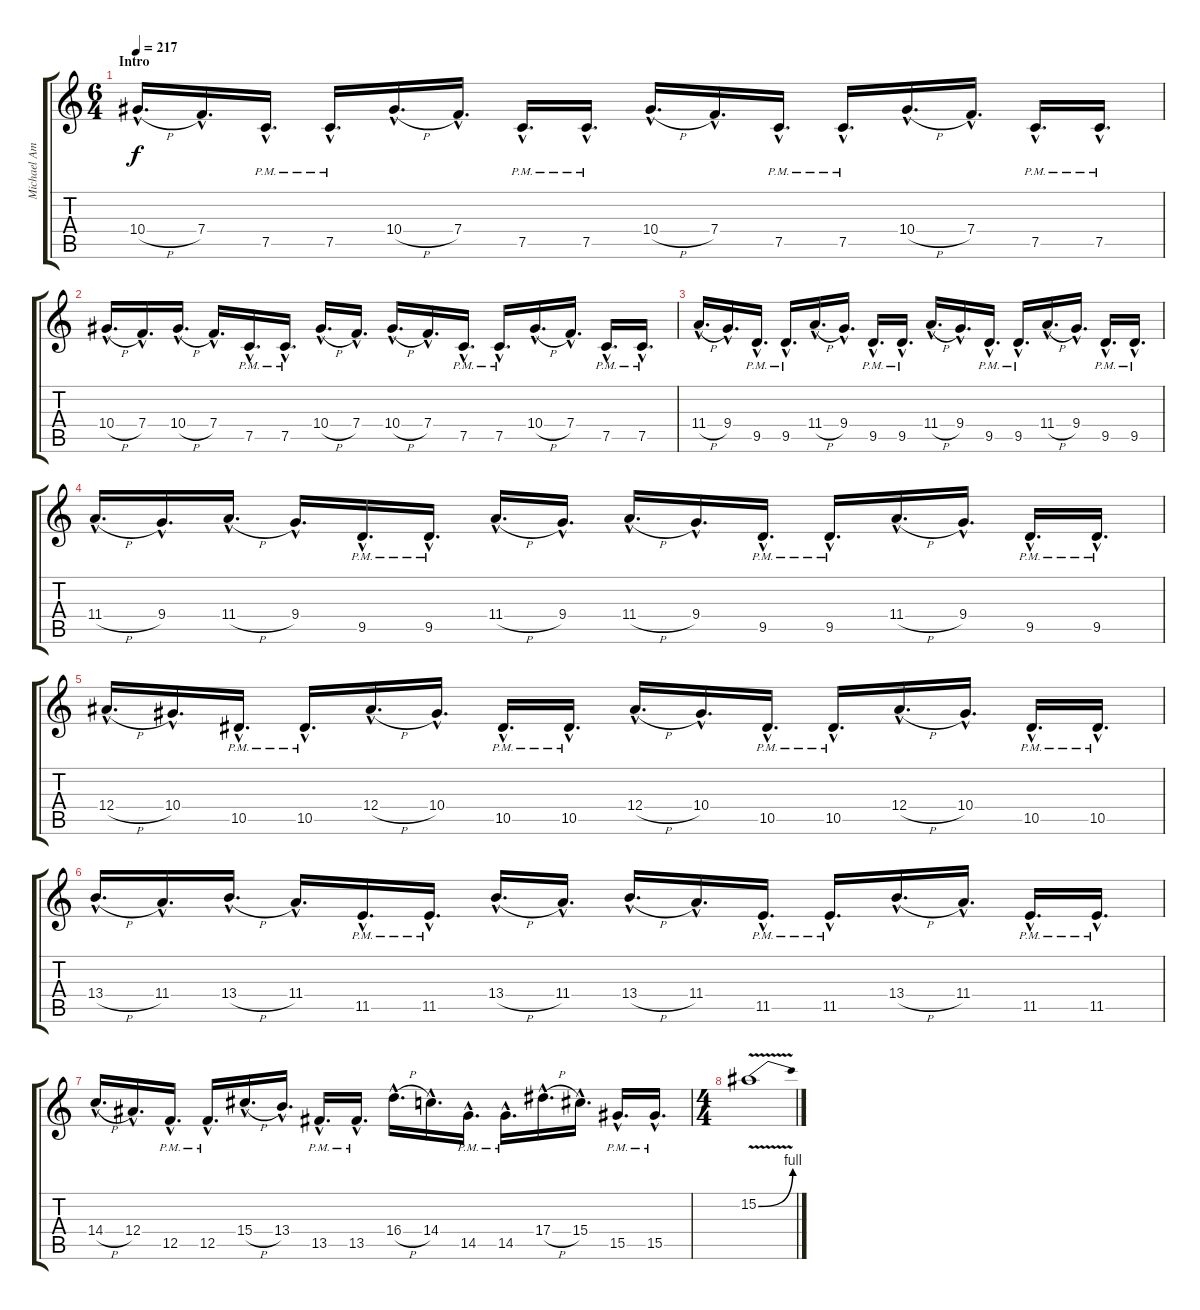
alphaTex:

\track ("Michael Amott" "Michael Am") {instrument distortionguitar}
\staff {score tabs}
\tuning (C4 G3 Eb3 Bb2 F2 C2) {hide}
\ts (6 4)
\section ("" "Intro")
\tempo 217
\clef g2
\ks c
10.4{h hac}.16{d dy f instrument distortionguitar} 7.4{hac}.16{d} 7.5{hac pm}.16{d} 7.5{hac pm}.16{d} 10.4{h hac}.16{d} 7.4{hac}.16{d} 7.5{hac pm}.16{d} 7.5{hac pm}.16{d} 10.4{h hac}.16{d} 7.4{hac}.16{d} 7.5{hac pm}.16{d} 7.5{hac pm}.16{d} 10.4{h hac}.16{d} 7.4{hac}.16{d} 7.5{hac pm}.16{d} 7.5{hac pm}.16{d} |
10.4{h hac}.16{d} 7.4{hac}.16{d} 10.4{h hac}.16{d} 7.4{hac}.16{d} 7.5{hac pm}.16{d} 7.5{hac pm}.16{d} 10.4{h hac}.16{d} 7.4{hac}.16{d} 10.4{h hac}.16{d} 7.4{hac}.16{d} 7.5{hac pm}.16{d} 7.5{hac pm}.16{d} 10.4{h hac}.16{d} 7.4{hac}.16{d} 7.5{hac pm}.16{d} 7.5{hac pm}.16{d} |
11.4{h hac}.16{d} 9.4{hac}.16{d} 9.5{hac pm}.16{d} 9.5{hac pm}.16{d} 11.4{h hac}.16{d} 9.4{hac}.16{d} 9.5{hac pm}.16{d} 9.5{hac pm}.16{d} 11.4{h hac}.16{d} 9.4{hac}.16{d} 9.5{hac pm}.16{d} 9.5{hac pm}.16{d} 11.4{h hac}.16{d} 9.4{hac}.16{d} 9.5{hac pm}.16{d} 9.5{hac pm}.16{d} |
11.4{h hac}.16{d} 9.4{hac}.16{d} 11.4{h hac}.16{d} 9.4{hac}.16{d} 9.5{hac pm}.16{d} 9.5{hac pm}.16{d} 11.4{h hac}.16{d} 9.4{hac}.16{d} 11.4{h hac}.16{d} 9.4{hac}.16{d} 9.5{hac pm}.16{d} 9.5{hac pm}.16{d} 11.4{h hac}.16{d} 9.4{hac}.16{d} 9.5{hac pm}.16{d} 9.5{hac pm}.16{d} |
12.4{h hac}.16{d} 10.4{hac}.16{d} 10.5{hac pm}.16{d} 10.5{hac pm}.16{d} 12.4{h hac}.16{d} 10.4{hac}.16{d} 10.5{hac pm}.16{d} 10.5{hac pm}.16{d} 12.4{h hac}.16{d} 10.4{hac}.16{d} 10.5{hac pm}.16{d} 10.5{hac pm}.16{d} 12.4{h hac}.16{d} 10.4{hac}.16{d} 10.5{hac pm}.16{d} 10.5{hac pm}.16{d} |
13.4{h hac}.16{d} 11.4{hac}.16{d} 13.4{h hac}.16{d} 11.4{hac}.16{d} 11.5{hac pm}.16{d} 11.5{hac pm}.16{d} 13.4{h hac}.16{d} 11.4{hac}.16{d} 13.4{h hac}.16{d} 11.4{hac}.16{d} 11.5{hac pm}.16{d} 11.5{hac pm}.16{d} 13.4{h hac}.16{d} 11.4{hac}.16{d} 11.5{hac pm}.16{d} 11.5{hac pm}.16{d} |
14.4{h hac}.16{d} 12.4{hac}.16{d} 12.5{hac pm}.16{d} 12.5{hac pm}.16{d} 15.4{h hac}.16{d} 13.4{hac}.16{d} 13.5{hac pm}.16{d} 13.5{hac pm}.16{d} 16.4{h hac}.16{d} 14.4{hac}.16{d} 14.5{hac pm}.16{d} 14.5{hac pm}.16{d} 17.4{h hac}.16{d} 15.4{hac}.16{d} 15.5{hac pm}.16{d} 15.5{hac pm}.16{d} |
\ts (4 4)
15.2{be (bend 0 0 60 4) v}.1
